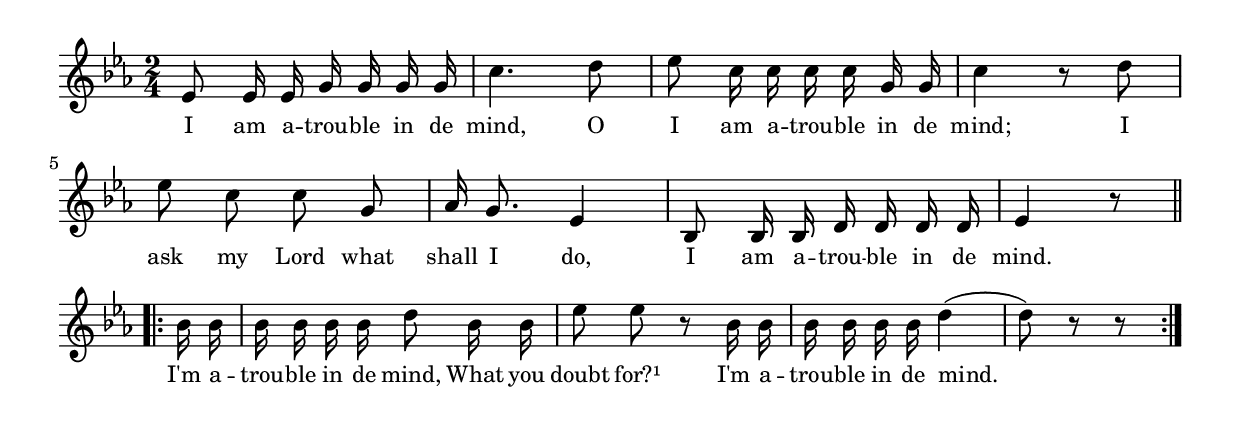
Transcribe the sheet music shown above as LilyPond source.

% 042.ly - Score sheet for "I'm a trouble in de mind."
% Copyright (C) 2007  Marcus Brinkmann <marcus@gnu.org>
%
% This score sheet is free software; you can redistribute it and/or
% modify it under the terms of the Creative Commons Legal Code
% Attribution-ShareALike as published by Creative Commons; either
% version 2.0 of the License, or (at your option) any later version.
%
% This score sheet is distributed in the hope that it will be useful,
% but WITHOUT ANY WARRANTY; without even the implied warranty of
% MERCHANTABILITY or FITNESS FOR A PARTICULAR PURPOSE.  See the
% Creative Commons Legal Code Attribution-ShareALike for more details.
%
% You should have received a copy of the Creative Commons Legal Code
% Attribution-ShareALike along with this score sheet; if not, write to
% Creative Commons, 543 Howard Street, 5th Floor,
% San Francisco, CA 94105-3013  United States

\version "2.10.0"

%\header
%{
%  title = "I'm A-Trouble In De Mind"
%  composer = "trad."
%}

melody =
<<
     \context Voice
    {
	\set Staff.midiInstrument = "acoustic grand"
	\override Staff.VerticalAxisGroup #'minimum-Y-extent = #'(0 . 0)
	
	\autoBeamOff

	\time 2/4
	\clef violin
	\key es \major

	es'8 es'16 es' g' g' g' g' | c''4. d''8 |
	es''8 c''16 c'' c'' c'' g' g' | c''4 r8 d'' |
	es''8 c'' c'' g' | as'16 g'8. es'4 |
	bes8 bes16 bes d'16 d' d' d' | es'4 r8

	\break
	\repeat volta 2
	{
	    bes'16 bes' | bes'16 bes' bes' bes' d''8 bes'16 bes' |
	    es''8 es'' r bes'16 bes' | bes'16 bes' bes' bes' d''4( | d''8) r8 r
	}
    }

    \lyricsto "" \new Lyrics
    {
      \override LyricText #'font-size = #0
      \override StanzaNumber #'font-size = #-1

	I am a -- trou -- ble in de mind,
	O I am a -- trou -- ble in de mind;
	I ask my Lord what shall I do,
	I am a -- trou -- ble in de mind.

	I'm a -- trou -- ble in de mind,
	What you doubt for?¹
	I'm a -- trou -- ble in de mind.
    }
>>


\score
{
  \new Staff { \melody }

  \layout { indent = 0.0 }
}


\score
{
  \new Staff { \unfoldRepeats \melody }

  
  \midi {
    \context {
      \Score
      tempoWholesPerMinute = #(ly:make-moment 80 4)
      }
    }


}
